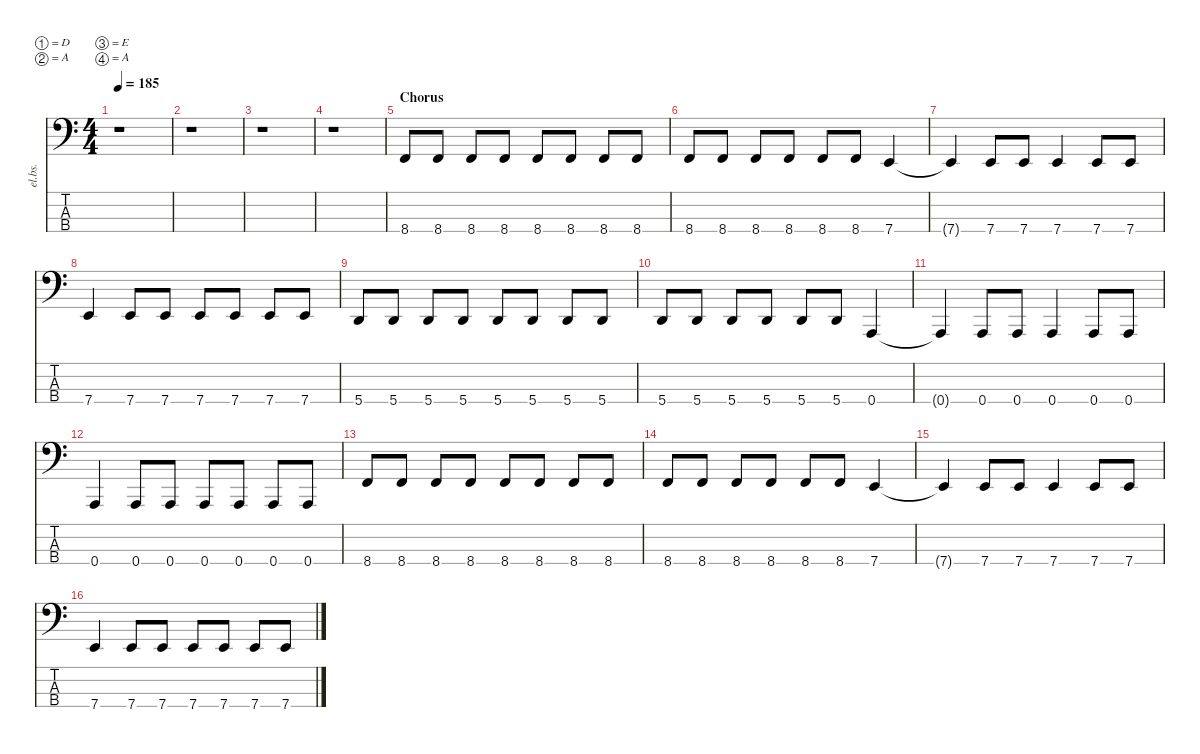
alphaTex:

\defaultSystemsLayout 4
\hideDynamics
\bracketExtendMode nobrackets
\track ("Electric Bass - Michal" "el.bs.") {instrument electricbasspick}
\staff {score tabs}
\tuning (D2 A1 E1 A0)
\ts (4 4)
\tempo 185
\clef f4
\ks c
r.1{dy mf} |
r.1 |
r.1 |
r.1 |
\section ("" "Chorus")
8.4.8 8.4.8 8.4.8 8.4.8 8.4.8 8.4.8 8.4.8 8.4.8 |
8.4.8 8.4.8 8.4.8 8.4.8 8.4.8 8.4.8 7.4.4 |
7.4{t}.4 7.4.8 7.4.8 7.4.4 7.4.8 7.4.8 |
7.4.4 7.4.8 7.4.8 7.4.8 7.4.8 7.4.8 7.4.8 |
5.4.8 5.4.8 5.4.8 5.4.8 5.4.8 5.4.8 5.4.8 5.4.8 |
5.4.8 5.4.8 5.4.8 5.4.8 5.4.8 5.4.8 0.4.4 |
0.4{t}.4 0.4.8 0.4.8 0.4.4 0.4.8 0.4.8 |
0.4.4 0.4.8 0.4.8 0.4.8 0.4.8 0.4.8 0.4.8 |
8.4.8 8.4.8 8.4.8 8.4.8 8.4.8 8.4.8 8.4.8 8.4.8 |
8.4.8 8.4.8 8.4.8 8.4.8 8.4.8 8.4.8 7.4.4 |
7.4{t}.4 7.4.8 7.4.8 7.4.4 7.4.8 7.4.8 |
7.4.4 7.4.8 7.4.8 7.4.8 7.4.8 7.4.8 7.4.8
